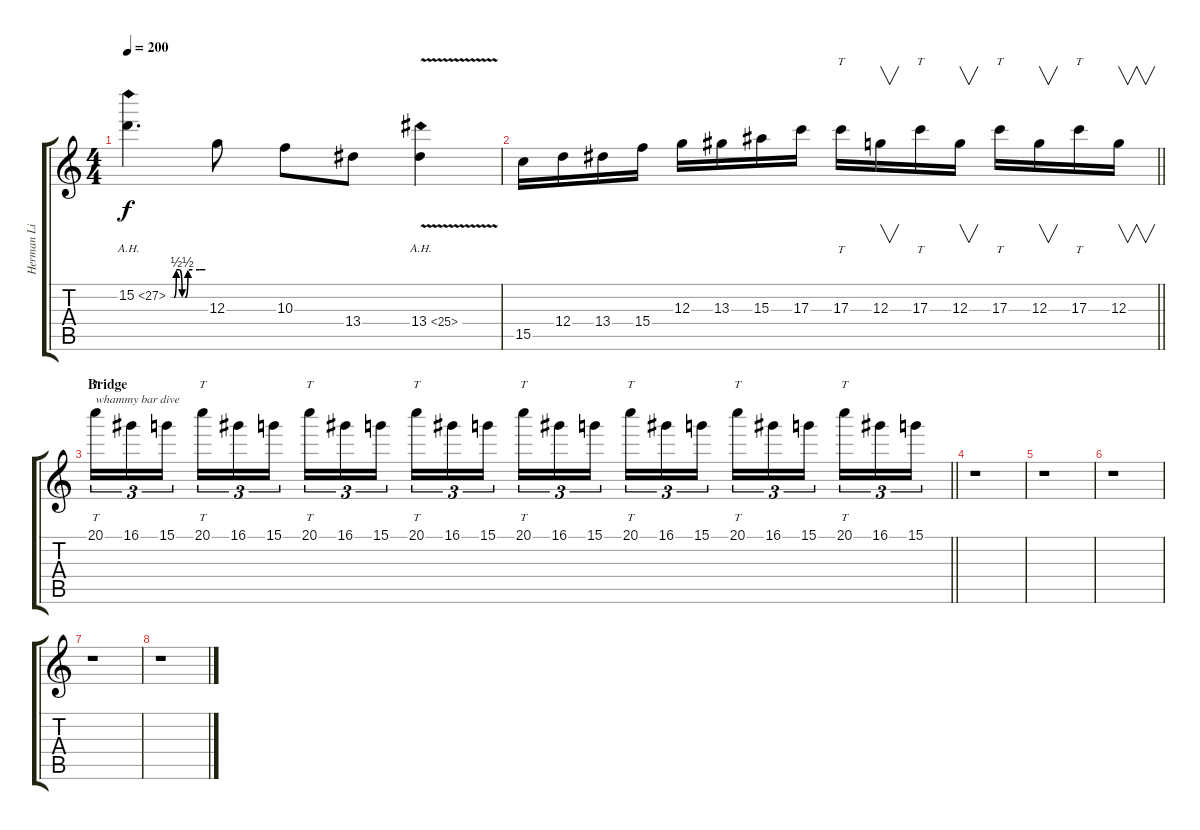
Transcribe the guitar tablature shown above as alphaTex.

\track ("Herman Li (Lead Guitar)" "Herman Li ") {instrument overdrivenguitar}
\staff {score tabs}
\tuning (E4 B3 G3 D3 A2 E2) {hide}
\ts (4 4)
\tempo 200
\clef g2
\ks aminor
15.2{be (custom 0 0 6 0 10 2 15 2 20 0 25 0 30 2 50 2 60 2) ah 12}.4{d dy f} 12.3.8 10.3.8 13.4.8 13.4{ah 12 v}.4 |
\barLineRight lightlight
15.5.16 12.4.16 13.4.16 15.4.16 12.3.16 13.3.16 15.3.16 17.3.16 17.3.16{tt} 12.3.16{v} 17.3.16{tt} 12.3.16{v} 17.3.16{tt} 12.3.16{v} 17.3.16{tt} 12.3.16{v} |
\section ("" "Bridge")
\barLineRight lightlight
20.1.16{tt tu (3 2) txt "whammy bar dive"} 16.1.16{tu (3 2)} 15.1.16{tu (3 2) beam splitsecondary} 20.1.16{tt tu (3 2)} 16.1.16{tu (3 2)} 15.1.16{tu (3 2)} 20.1.16{tt tu (3 2)} 16.1.16{tu (3 2)} 15.1.16{tu (3 2) beam splitsecondary} 20.1.16{tt tu (3 2)} 16.1.16{tu (3 2)} 15.1.16{tu (3 2)} 20.1.16{tt tu (3 2)} 16.1.16{tu (3 2)} 15.1.16{tu (3 2) beam splitsecondary} 20.1.16{tt tu (3 2)} 16.1.16{tu (3 2)} 15.1.16{tu (3 2)} 20.1.16{tt tu (3 2)} 16.1.16{tu (3 2)} 15.1.16{tu (3 2) beam splitsecondary} 20.1.16{tt tu (3 2)} 16.1.16{tu (3 2)} 15.1.16{tu (3 2)} |
r.1 |
r.1 |
r.1 |
r.1 |
r.1
